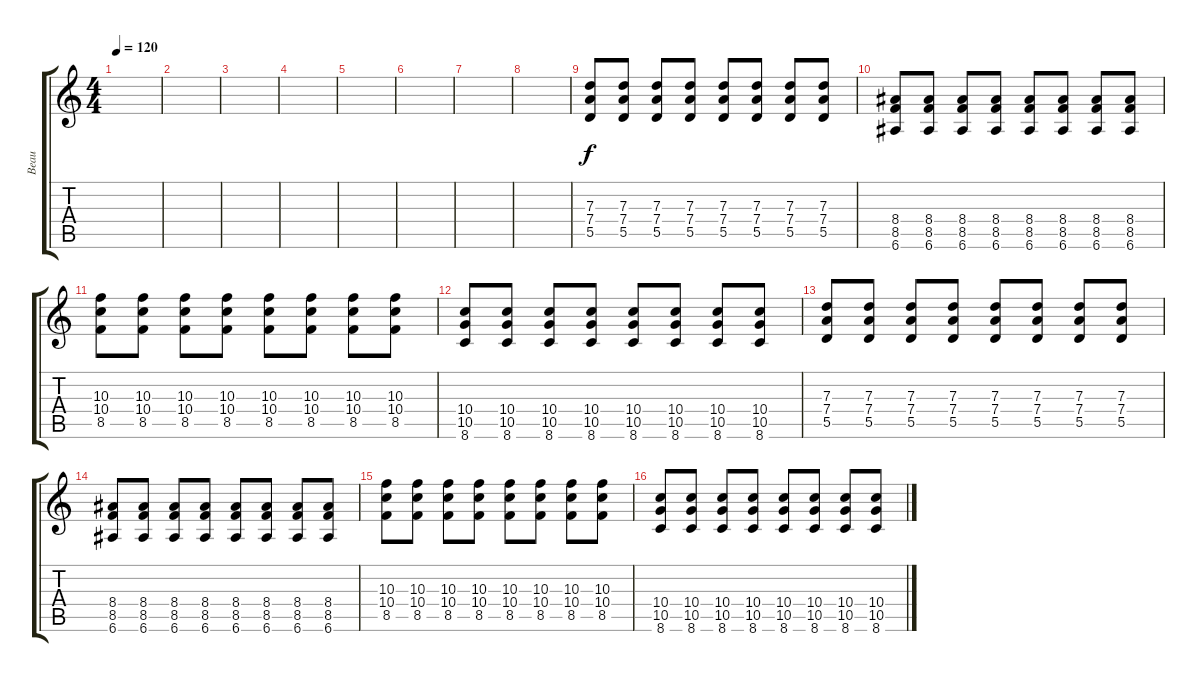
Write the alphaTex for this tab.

\track ("Beau" "Beau") {instrument distortionguitar}
\staff {score tabs}
\tuning (E4 B3 G3 D3 A2 E2) {hide}
\ts (4 4)
\tempo 120
\clef g2
\ks c
|
|
|
|
|
|
|
|
(7.3 7.4 5.5).8 (7.3 7.4 5.5).8 (7.3 7.4 5.5).8 (7.3 7.4 5.5).8 (7.3 7.4 5.5).8 (7.3 7.4 5.5).8 (7.3 7.4 5.5).8 (7.3 7.4 5.5).8 |
(8.4 8.5 6.6).8 (8.4 8.5 6.6).8 (8.4 8.5 6.6).8 (8.4 8.5 6.6).8 (8.4 8.5 6.6).8 (8.4 8.5 6.6).8 (8.4 8.5 6.6).8 (8.4 8.5 6.6).8 |
(10.3 10.4 8.5).8 (10.3 10.4 8.5).8 (10.3 10.4 8.5).8 (10.3 10.4 8.5).8 (10.3 10.4 8.5).8 (10.3 10.4 8.5).8 (10.3 10.4 8.5).8 (10.3 10.4 8.5).8 |
(10.4 10.5 8.6).8 (10.4 10.5 8.6).8 (10.4 10.5 8.6).8 (10.4 10.5 8.6).8 (10.4 10.5 8.6).8 (10.4 10.5 8.6).8 (10.4 10.5 8.6).8 (10.4 10.5 8.6).8 |
(7.3 7.4 5.5).8 (7.3 7.4 5.5).8 (7.3 7.4 5.5).8 (7.3 7.4 5.5).8 (7.3 7.4 5.5).8 (7.3 7.4 5.5).8 (7.3 7.4 5.5).8 (7.3 7.4 5.5).8 |
(8.4 8.5 6.6).8 (8.4 8.5 6.6).8 (8.4 8.5 6.6).8 (8.4 8.5 6.6).8 (8.4 8.5 6.6).8 (8.4 8.5 6.6).8 (8.4 8.5 6.6).8 (8.4 8.5 6.6).8 |
(10.3 10.4 8.5).8 (10.3 10.4 8.5).8 (10.3 10.4 8.5).8 (10.3 10.4 8.5).8 (10.3 10.4 8.5).8 (10.3 10.4 8.5).8 (10.3 10.4 8.5).8 (10.3 10.4 8.5).8 |
(10.4 10.5 8.6).8 (10.4 10.5 8.6).8 (10.4 10.5 8.6).8 (10.4 10.5 8.6).8 (10.4 10.5 8.6).8 (10.4 10.5 8.6).8 (10.4 10.5 8.6).8 (10.4 10.5 8.6).8
